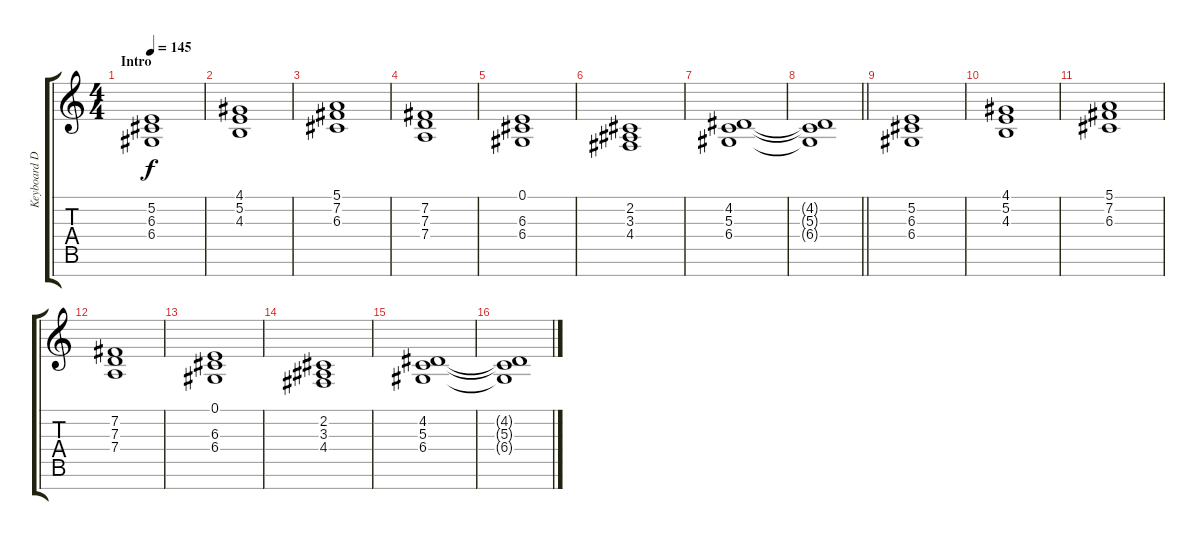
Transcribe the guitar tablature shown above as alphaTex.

\track ("Keyboard Dub" "Keyboard D") {instrument stringensemble2}
\staff {score tabs}
\tuning (E4 B3 G3 D3 A2 E2 B1) {hide}
\ts (4 4)
\section ("" "Intro")
\tempo 145
\clef g2
\ks c
(5.2 6.3 6.4).1{dy f instrument stringensemble2} |
(4.1 5.2 4.3).1 |
(5.1 7.2 6.3).1 |
(7.2 7.3 7.4).1 |
(0.1 6.3 6.4).1 |
(2.2 3.3 4.4).1 |
(4.2 5.3 6.4).1 |
\barLineRight lightlight
(4.2{t} 5.3{t} 6.4{t}).1 |
(5.2 6.3 6.4).1 |
(4.1 5.2 4.3).1 |
(5.1 7.2 6.3).1 |
(7.2 7.3 7.4).1 |
(0.1 6.3 6.4).1 |
(2.2 3.3 4.4).1 |
(4.2 5.3 6.4).1 |
(4.2{t} 5.3{t} 6.4{t}).1
